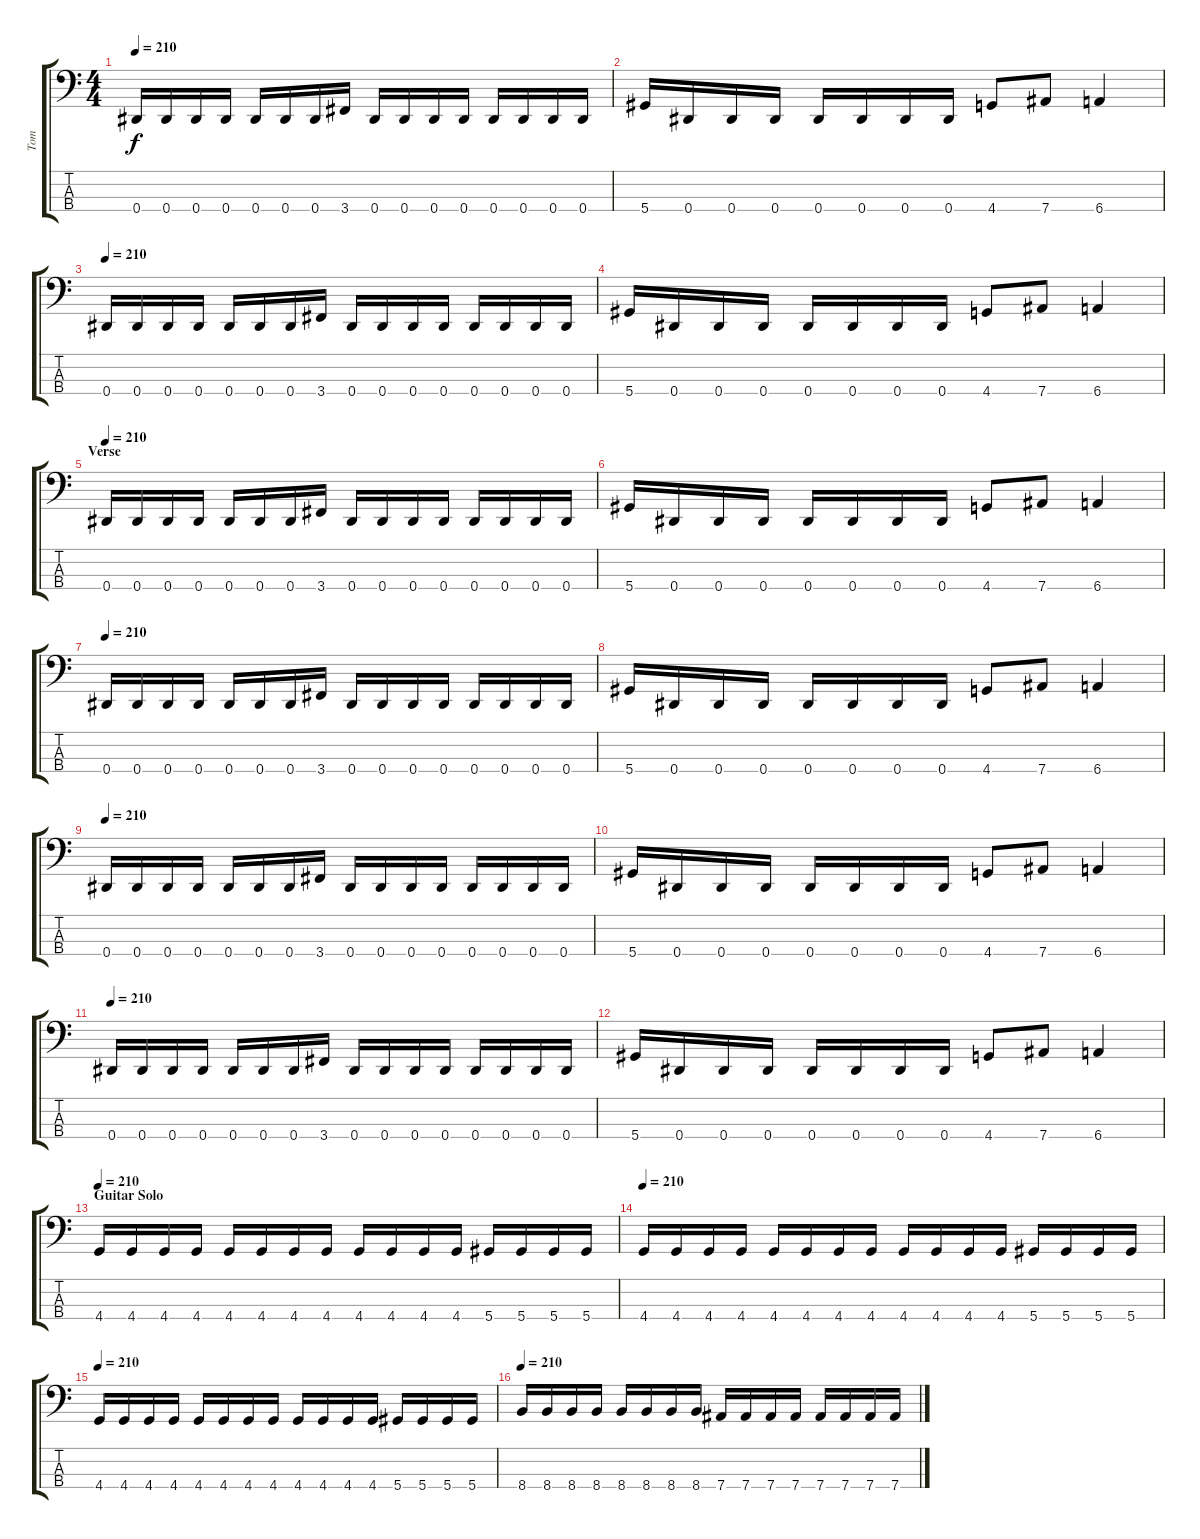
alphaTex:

\track ("Tom" "Tom") {instrument electricbasspick}
\staff {score tabs}
\tuning (Gb2 Db2 Ab1 Eb1) {hide}
\ts (4 4)
\tempo 210
\clef f4
\ks c
0.4.16{dy f} 0.4.16 0.4.16 0.4.16 0.4.16 0.4.16 0.4.16 3.4.16 0.4.16 0.4.16 0.4.16 0.4.16 0.4.16 0.4.16 0.4.16 0.4.16 |
5.4.16 0.4.16 0.4.16 0.4.16 0.4.16 0.4.16 0.4.16 0.4.16 4.4.8 7.4.8 6.4.4 |
\tempo 210
0.4.16 0.4.16 0.4.16 0.4.16 0.4.16 0.4.16 0.4.16 3.4.16 0.4.16 0.4.16 0.4.16 0.4.16 0.4.16 0.4.16 0.4.16 0.4.16 |
5.4.16 0.4.16 0.4.16 0.4.16 0.4.16 0.4.16 0.4.16 0.4.16 4.4.8 7.4.8 6.4.4 |
\section ("" "Verse")
\tempo 210
0.4.16 0.4.16 0.4.16 0.4.16 0.4.16 0.4.16 0.4.16 3.4.16 0.4.16 0.4.16 0.4.16 0.4.16 0.4.16 0.4.16 0.4.16 0.4.16 |
5.4.16 0.4.16 0.4.16 0.4.16 0.4.16 0.4.16 0.4.16 0.4.16 4.4.8 7.4.8 6.4.4 |
\tempo 210
0.4.16 0.4.16 0.4.16 0.4.16 0.4.16 0.4.16 0.4.16 3.4.16 0.4.16 0.4.16 0.4.16 0.4.16 0.4.16 0.4.16 0.4.16 0.4.16 |
5.4.16 0.4.16 0.4.16 0.4.16 0.4.16 0.4.16 0.4.16 0.4.16 4.4.8 7.4.8 6.4.4 |
\tempo 210
0.4.16 0.4.16 0.4.16 0.4.16 0.4.16 0.4.16 0.4.16 3.4.16 0.4.16 0.4.16 0.4.16 0.4.16 0.4.16 0.4.16 0.4.16 0.4.16 |
5.4.16 0.4.16 0.4.16 0.4.16 0.4.16 0.4.16 0.4.16 0.4.16 4.4.8 7.4.8 6.4.4 |
\tempo 210
0.4.16 0.4.16 0.4.16 0.4.16 0.4.16 0.4.16 0.4.16 3.4.16 0.4.16 0.4.16 0.4.16 0.4.16 0.4.16 0.4.16 0.4.16 0.4.16 |
5.4.16 0.4.16 0.4.16 0.4.16 0.4.16 0.4.16 0.4.16 0.4.16 4.4.8 7.4.8 6.4.4 |
\section ("" "Guitar Solo")
\tempo 210
4.4.16 4.4.16 4.4.16 4.4.16 4.4.16 4.4.16 4.4.16 4.4.16 4.4.16 4.4.16 4.4.16 4.4.16 5.4.16 5.4.16 5.4.16 5.4.16 |
\tempo 210
4.4.16 4.4.16 4.4.16 4.4.16 4.4.16 4.4.16 4.4.16 4.4.16 4.4.16 4.4.16 4.4.16 4.4.16 5.4.16 5.4.16 5.4.16 5.4.16 |
\tempo 210
4.4.16 4.4.16 4.4.16 4.4.16 4.4.16 4.4.16 4.4.16 4.4.16 4.4.16 4.4.16 4.4.16 4.4.16 5.4.16 5.4.16 5.4.16 5.4.16 |
\tempo 210
8.4.16 8.4.16 8.4.16 8.4.16 8.4.16 8.4.16 8.4.16 8.4.16 7.4.16 7.4.16 7.4.16 7.4.16 7.4.16 7.4.16 7.4.16 7.4.16
